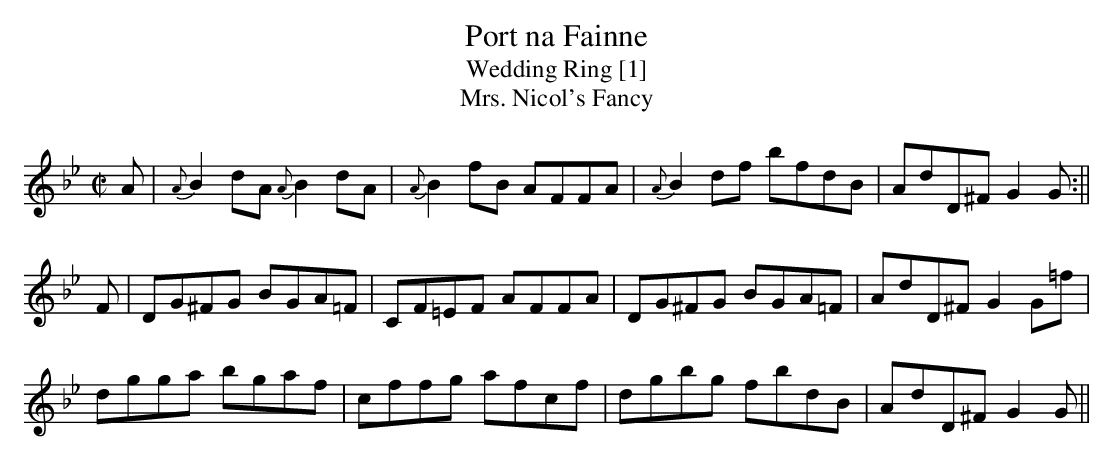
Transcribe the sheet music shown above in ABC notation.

X:1
T:Port na Fainne
T:Wedding Ring [1]
T:Mrs. Nicol's Fancy
M:C|
L:1/8
K:Gmin
A|{A}B2 dA {A}B2 dA|{A}B2 fB AFFA|{A}B2 df bfdB|AdD^F G2G:||
F|DG^FG BGA=F|CF=EF AFFA|DG^FG BGA=F|AdD^F G2 G=f|
dgga bgaf|cffg afcf|dgbg fbdB|AdD^F G2G||
